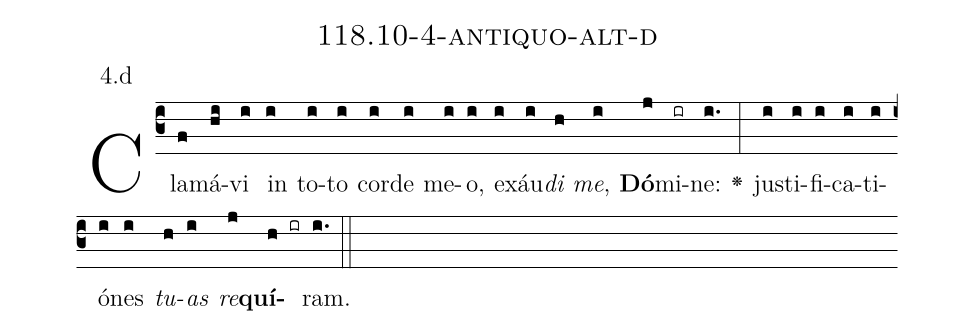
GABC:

name: 118.10-4-antiquo-alt-d;
annotation: 4.d;
%%
(c3)Cla(f)má(hi)vi(i) in(i) to(i)to(i) cor(i)de(i) me(i)o,(i) ex(i)áu(i)<i>di</i>(h) <i>me</i>,(i) <b>Dó</b>(j)mi(ir)ne:(i.) <v>\greheightstar</v>(:) jus(i)ti(i)fi(i)ca(i)ti(i)ó(i)nes(i) <i>tu</i>(h)<i>as</i>(i) <i>re</i>(j)<b>quí</b>(h ir)ram.(i.) (::)


%E(i) u(h) o(i) u(j) a(h) e.(i.) (::)
